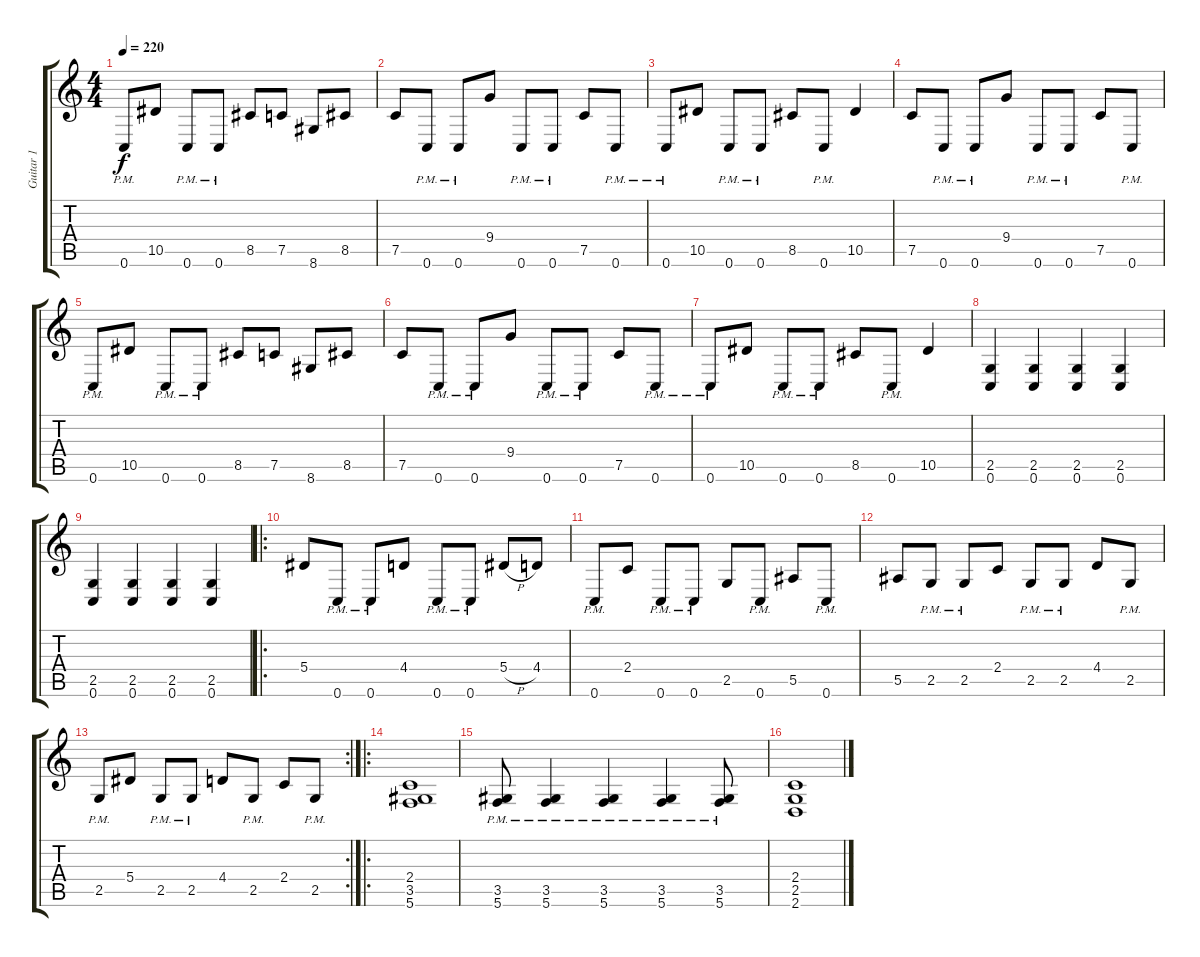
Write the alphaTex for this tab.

\track ("Guitar 1" "Guitar 1") {instrument distortionguitar}
\staff {score tabs}
\tuning (C4 G3 Eb3 Bb2 F2 C2) {hide}
\ts (4 4)
\tempo 220
\clef g2
\ks c
0.6{pm}.8{dy f} 10.5.8 0.6{pm}.8 0.6{pm}.8 8.5.8 7.5.8 8.6.8 8.5.8 |
7.5.8 0.6{pm}.8 0.6{pm}.8 9.4.8 0.6{pm}.8 0.6{pm}.8 7.5.8 0.6{pm}.8 |
0.6{pm}.8 10.5.8 0.6{pm}.8 0.6{pm}.8 8.5.8 0.6{pm}.8 10.5.4 |
7.5.8 0.6{pm}.8 0.6{pm}.8 9.4.8 0.6{pm}.8 0.6{pm}.8 7.5.8 0.6{pm}.8 |
0.6{pm}.8 10.5.8 0.6{pm}.8 0.6{pm}.8 8.5.8 7.5.8 8.6.8 8.5.8 |
7.5.8 0.6{pm}.8 0.6{pm}.8 9.4.8 0.6{pm}.8 0.6{pm}.8 7.5.8 0.6{pm}.8 |
0.6{pm}.8 10.5.8 0.6{pm}.8 0.6{pm}.8 8.5.8 0.6{pm}.8 10.5.4 |
(2.5 0.6).4 (2.5 0.6).4 (2.5 0.6).4 (2.5 0.6).4 |
(2.5 0.6).4 (2.5 0.6).4 (2.5 0.6).4 (2.5 0.6).4 |
\ro
5.4.8 0.6{pm}.8 0.6{pm}.8 4.4.8 0.6{pm}.8 0.6{pm}.8 5.4{h}.8 4.4.8 |
0.6{pm}.8 2.4.8 0.6{pm}.8 0.6{pm}.8 2.5.8 0.6{pm}.8 5.5.8 0.6{pm}.8 |
5.5.8 2.5{pm}.8 2.5{pm}.8 2.4.8 2.5{pm}.8 2.5{pm}.8 4.4.8 2.5{pm}.8 |
\rc 2
2.5{pm}.8 5.4.8 2.5{pm}.8 2.5{pm}.8 4.4.8 2.5{pm}.8 2.4.8 2.5{pm}.8 |
\ro
(2.4 3.5 5.6).1 |
(3.5{pm} 5.6{pm}).8 (3.5{pm} 5.6{pm}).4 (3.5{pm} 5.6{pm}).4 (3.5{pm} 5.6{pm}).4 (3.5{pm} 5.6{pm}).8 |
(2.4 2.5 2.6).1
